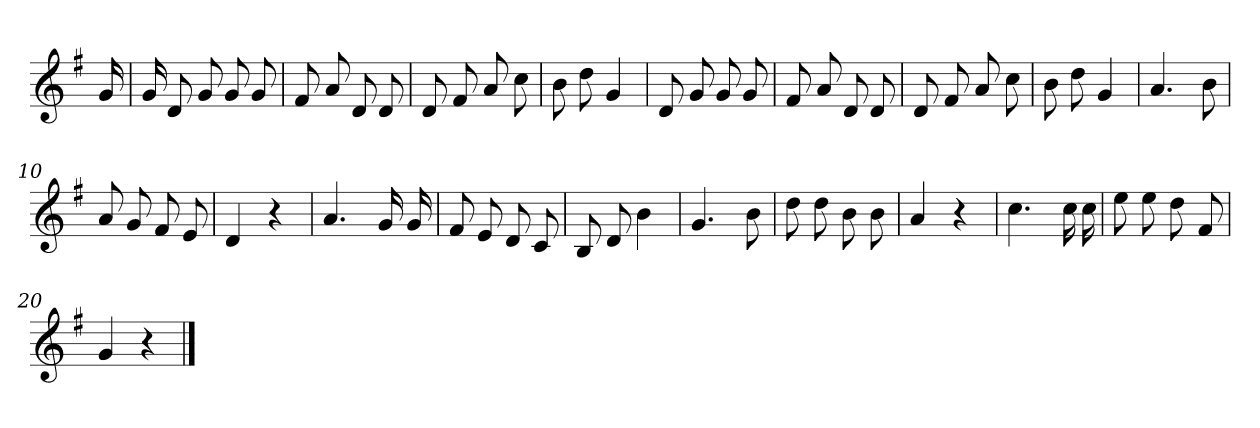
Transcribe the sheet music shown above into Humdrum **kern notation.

**kern
*part1
*staff1
*clefG2
*k[f#]
*G:
=
16g
=1
16g
8d
8g
8g
8g
=2
8f#
8a
8d
8d
=3
8d
8f#
8a
8cc
=4
8b
8dd
4g
=5
8d
8g
8g
8g
=6
8f#
8a
8d
8d
=7
8d
8f#
8a
8cc
=8
8b
8dd
4g
=9
4.a
8b
=10
8a
8g
8f#
8e
=11
4d
4r
=12
4.a
16g
16g
=13
8f#
8e
8d
8c
=14
8B
8d
4b
=15
4.g
8b
=16
8dd
8dd
8b
8b
=17
4a
4r
=18
4.cc
16cc
16cc
=19
8ee
8ee
8dd
8f#
=20
4g
4r
==
*-
